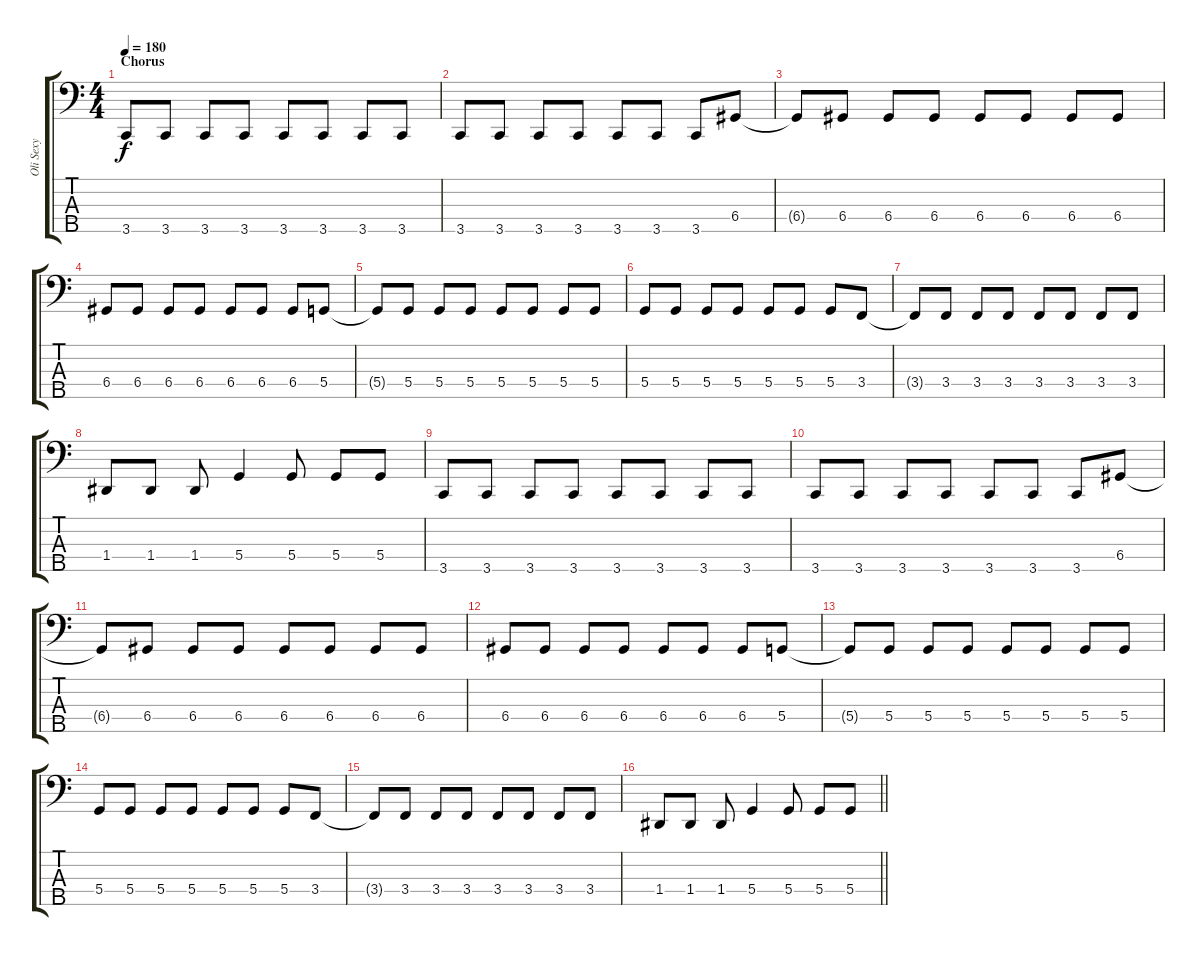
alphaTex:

\track ("Oli Sexy" "Oli Sexy") {instrument electricbasspick}
\staff {score tabs}
\tuning (F2 C2 G1 D1 A0) {hide}
\ts (4 4)
\section ("" "Chorus")
\tempo 180
\clef f4
\ks c
3.5.8{dy f} 3.5.8 3.5.8 3.5.8 3.5.8 3.5.8 3.5.8 3.5.8 |
3.5.8 3.5.8 3.5.8 3.5.8 3.5.8 3.5.8 3.5.8 6.4.8 |
6.4{t}.8 6.4.8 6.4.8 6.4.8 6.4.8 6.4.8 6.4.8 6.4.8 |
6.4.8 6.4.8 6.4.8 6.4.8 6.4.8 6.4.8 6.4.8 5.4.8 |
5.4{t}.8 5.4.8 5.4.8 5.4.8 5.4.8 5.4.8 5.4.8 5.4.8 |
5.4.8 5.4.8 5.4.8 5.4.8 5.4.8 5.4.8 5.4.8 3.4.8 |
3.4{t}.8 3.4.8 3.4.8 3.4.8 3.4.8 3.4.8 3.4.8 3.4.8 |
1.4.8 1.4.8 1.4.8 5.4.4 5.4.8 5.4.8 5.4.8 |
3.5.8 3.5.8 3.5.8 3.5.8 3.5.8 3.5.8 3.5.8 3.5.8 |
3.5.8 3.5.8 3.5.8 3.5.8 3.5.8 3.5.8 3.5.8 6.4.8 |
6.4{t}.8 6.4.8 6.4.8 6.4.8 6.4.8 6.4.8 6.4.8 6.4.8 |
6.4.8 6.4.8 6.4.8 6.4.8 6.4.8 6.4.8 6.4.8 5.4.8 |
5.4{t}.8 5.4.8 5.4.8 5.4.8 5.4.8 5.4.8 5.4.8 5.4.8 |
5.4.8 5.4.8 5.4.8 5.4.8 5.4.8 5.4.8 5.4.8 3.4.8 |
3.4{t}.8 3.4.8 3.4.8 3.4.8 3.4.8 3.4.8 3.4.8 3.4.8 |
\barLineRight lightlight
1.4.8 1.4.8 1.4.8 5.4.4 5.4.8 5.4.8 5.4.8
